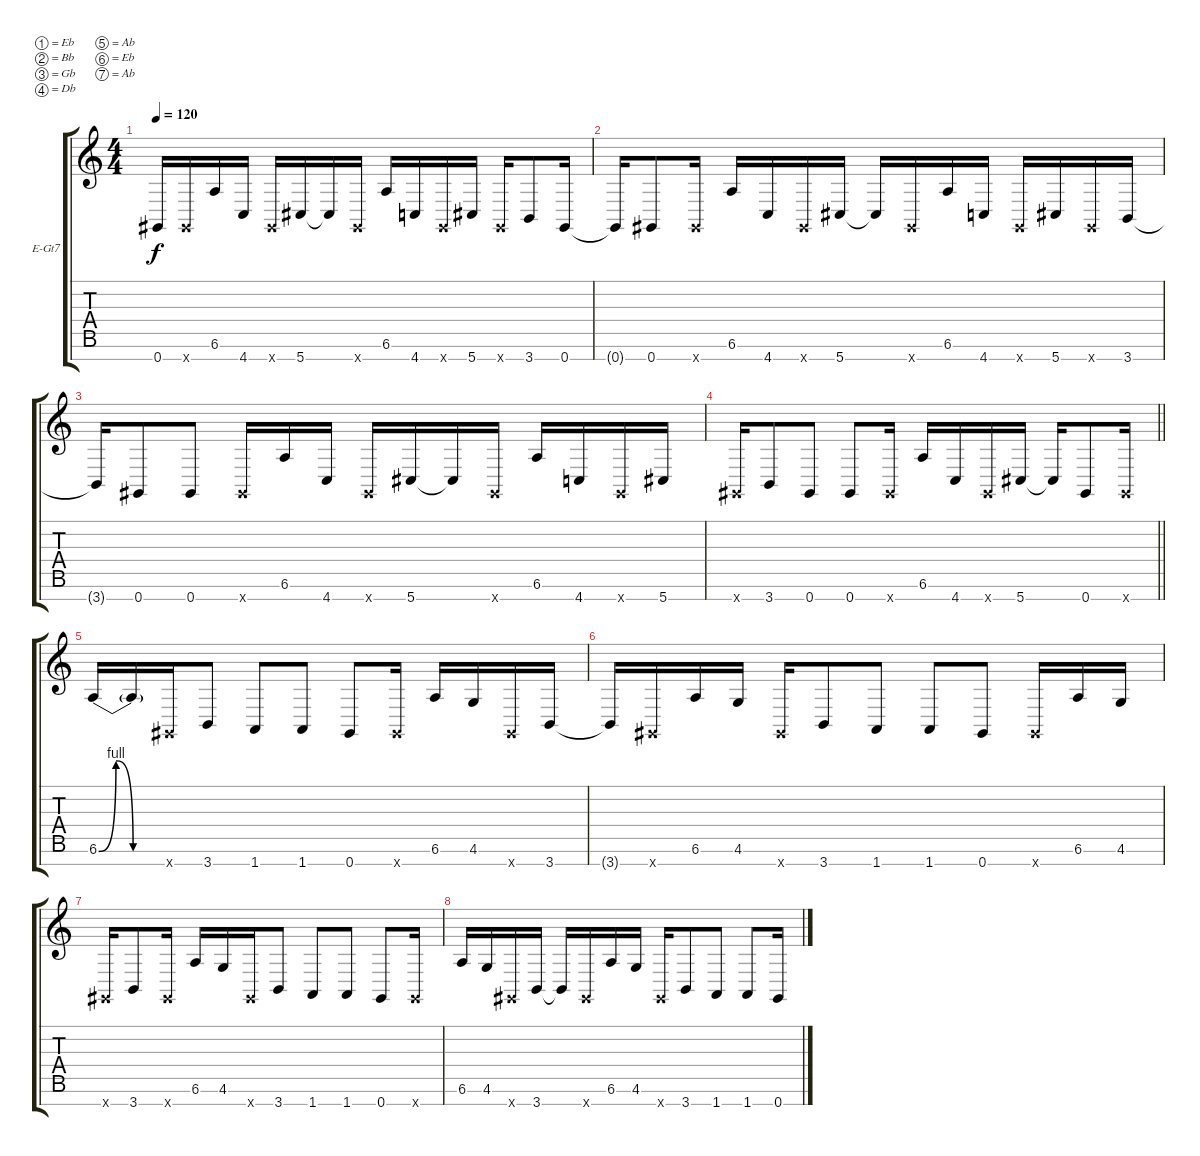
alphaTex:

\bracketExtendMode groupsimilarinstruments
\firstSystemTrackNameOrientation horizontal
\otherSystemsTrackNameOrientation horizontal
\track ("Äîðîæêà 1" "E-Gt7") {instrument distortionguitar}
\staff {score tabs}
\tuning (Eb4 Bb3 Gb3 Db3 Ab2 Eb2 Ab1)
\ts (4 4)
\tempo 120
\clef g2
\ks c
0.7{t}.16{dy f} 0.7{x}.16 6.6.16 4.7.16 0.7{x}.16 5.7.16 5.7{t}.16 0.7{x}.16 6.6.16 4.7.16 0.7{x}.16 5.7.16 0.7{x}.16 3.7.8 0.7.16 |
0.7{t}.16 0.7.8 0.7{x}.16 6.6.16 4.7.16 0.7{x}.16 5.7.16 5.7{t}.16 0.7{x}.16 6.6.16 4.7.16 0.7{x}.16 5.7.16 0.7{x}.16 3.7.16 |
3.7{t}.16 0.7.8 0.7.8 0.7{x}.16 6.6.16 4.7.16 0.7{x}.16 5.7.16 5.7{t}.16 0.7{x}.16 6.6.16 4.7.16 0.7{x}.16 5.7.16 |
\barLineRight lightlight
0.7{x}.16 3.7.8 0.7.8 0.7.8 0.7{x}.16 6.6.16 4.7.16 0.7{x}.16 5.7.16 5.7{t}.16 0.7.8 0.7{x}.16 |
6.6{be (bendrelease 0 0 30 4 30 4 60 0)}.16 6.6{be (hold 0 0 60 0) t}.16 0.7{x}.16 3.7.8 1.7.8 1.7.8 0.7.8 0.7{x}.16 6.6.16 4.6.16 0.7{x}.16 3.7.16 |
3.7{t}.16 0.7{x}.16 6.6.16 4.6.16 0.7{x}.16 3.7.8 1.7.8 1.7.8 0.7.8 0.7{x}.16 6.6.16 4.6.16 |
0.7{x}.16 3.7.8 0.7{x}.16 6.6.16 4.6.16 0.7{x}.16 3.7.8 1.7.8 1.7.8 0.7.8 0.7{x}.16 |
6.6.16 4.6.16 0.7{x}.16 3.7.16 3.7{t}.16 0.7{x}.16 6.6.16 4.6.16 0.7{x}.16 3.7.8 1.7.8 1.7.8 0.7.16
